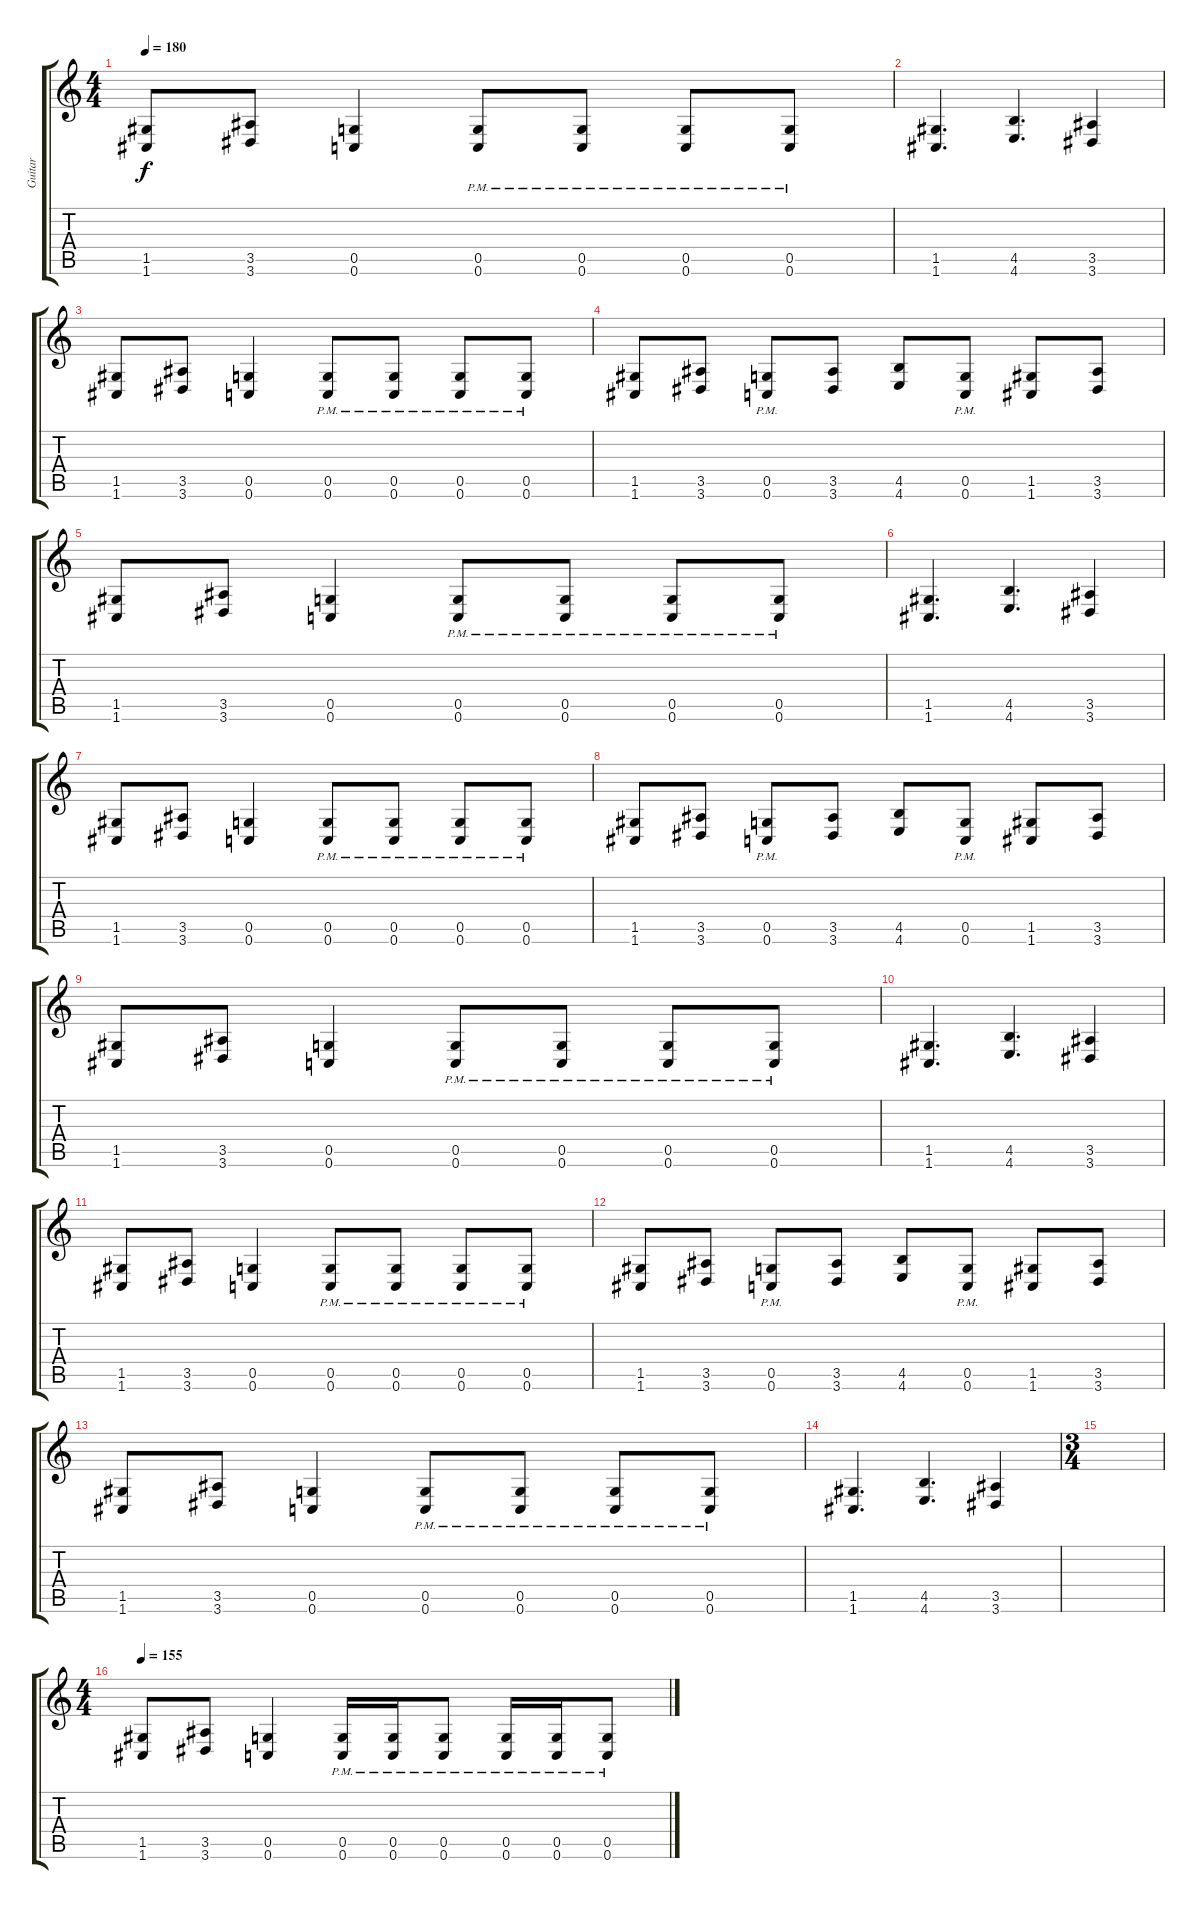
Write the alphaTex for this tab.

\track ("Guitar" "Guitar") {instrument distortionguitar}
\staff {score tabs}
\tuning (D4 A3 F3 C3 G2 C2) {hide}
\ts (4 4)
\tempo 180
\clef g2
\ks c
(1.5 1.6).8{dy f} (3.5 3.6).8 (0.5 0.6).4 (0.5{pm} 0.6{pm}).8 (0.5{pm} 0.6{pm}).8 (0.5{pm} 0.6{pm}).8 (0.5{pm} 0.6{pm}).8 |
(1.5 1.6).4{d} (4.5 4.6).4{d} (3.5 3.6).4 |
(1.5 1.6).8 (3.5 3.6).8 (0.5 0.6).4 (0.5{pm} 0.6{pm}).8 (0.5{pm} 0.6{pm}).8 (0.5{pm} 0.6{pm}).8 (0.5{pm} 0.6{pm}).8 |
(1.5 1.6).8 (3.5 3.6).8 (0.5{pm} 0.6{pm}).8 (3.5 3.6).8 (4.5 4.6).8 (0.5{pm} 0.6{pm}).8 (1.5 1.6).8 (3.5 3.6).8 |
(1.5 1.6).8 (3.5 3.6).8 (0.5 0.6).4 (0.5{pm} 0.6{pm}).8 (0.5{pm} 0.6{pm}).8 (0.5{pm} 0.6{pm}).8 (0.5{pm} 0.6{pm}).8 |
(1.5 1.6).4{d} (4.5 4.6).4{d} (3.5 3.6).4 |
(1.5 1.6).8 (3.5 3.6).8 (0.5 0.6).4 (0.5{pm} 0.6{pm}).8 (0.5{pm} 0.6{pm}).8 (0.5{pm} 0.6{pm}).8 (0.5{pm} 0.6{pm}).8 |
(1.5 1.6).8 (3.5 3.6).8 (0.5{pm} 0.6{pm}).8 (3.5 3.6).8 (4.5 4.6).8 (0.5{pm} 0.6{pm}).8 (1.5 1.6).8 (3.5 3.6).8 |
(1.5 1.6).8 (3.5 3.6).8 (0.5 0.6).4 (0.5{pm} 0.6{pm}).8 (0.5{pm} 0.6{pm}).8 (0.5{pm} 0.6{pm}).8 (0.5{pm} 0.6{pm}).8 |
(1.5 1.6).4{d} (4.5 4.6).4{d} (3.5 3.6).4 |
(1.5 1.6).8 (3.5 3.6).8 (0.5 0.6).4 (0.5{pm} 0.6{pm}).8 (0.5{pm} 0.6{pm}).8 (0.5{pm} 0.6{pm}).8 (0.5{pm} 0.6{pm}).8 |
(1.5 1.6).8 (3.5 3.6).8 (0.5{pm} 0.6{pm}).8 (3.5 3.6).8 (4.5 4.6).8 (0.5{pm} 0.6{pm}).8 (1.5 1.6).8 (3.5 3.6).8 |
(1.5 1.6).8 (3.5 3.6).8 (0.5 0.6).4 (0.5{pm} 0.6{pm}).8 (0.5{pm} 0.6{pm}).8 (0.5{pm} 0.6{pm}).8 (0.5{pm} 0.6{pm}).8 |
(1.5 1.6).4{d} (4.5 4.6).4{d} (3.5 3.6).4 |
\ts (3 4)
|
\ts (4 4)
\tempo 155
(1.5 1.6).8 (3.5 3.6).8 (0.5 0.6).4 (0.5{pm} 0.6{pm}).16 (0.5{pm} 0.6{pm}).16 (0.5{pm} 0.6{pm}).8 (0.5{pm} 0.6{pm}).16 (0.5{pm} 0.6{pm}).16 (0.5{pm} 0.6{pm}).8
